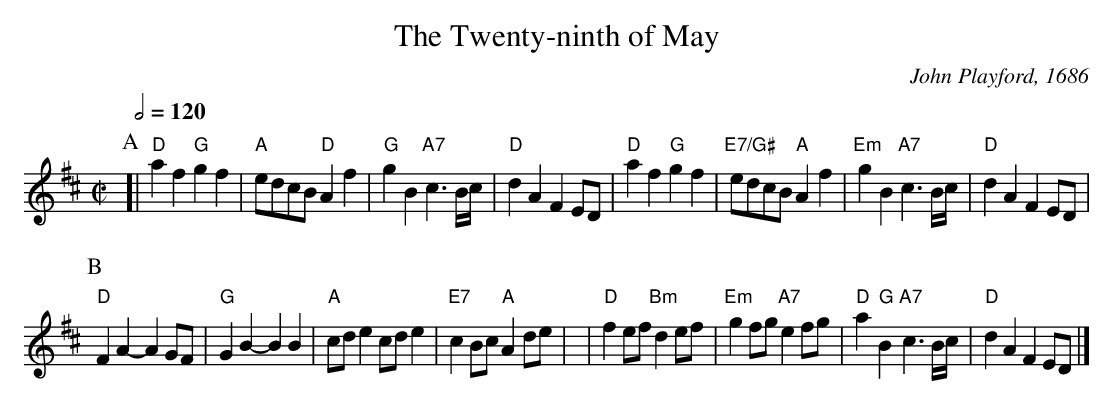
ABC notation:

X:1
T:The Twenty-ninth of May
C:John Playford, 1686
Q:1/2=120
M:C|
L:1/8
K:D
P:A
[| "D"a2f2 "G"g2f2 | "A"edcB "D"A2f2 | "G"g2B2 "A7"c3B/c/ | "D"d2A2 F2ED |\
"D"a2f2 "G"g2f2 | "E7/G#"edcB "A"A2f2 | "Em"g2B2 "A7"c3B/c/ | "D"d2A2 F2ED |
P:B
"D"F2A2- A2GF | "G"G2B2-B2 B2 | "A"cde2 cde2 | "E7"c2Bc "A"A2de |\
| "D"f2ef "Bm"d2ef | "Em"g2fg "A7"e2fg | "D"a2"G"B2 "A7"c3B/c/ | "D"d2A2 F2ED |]
